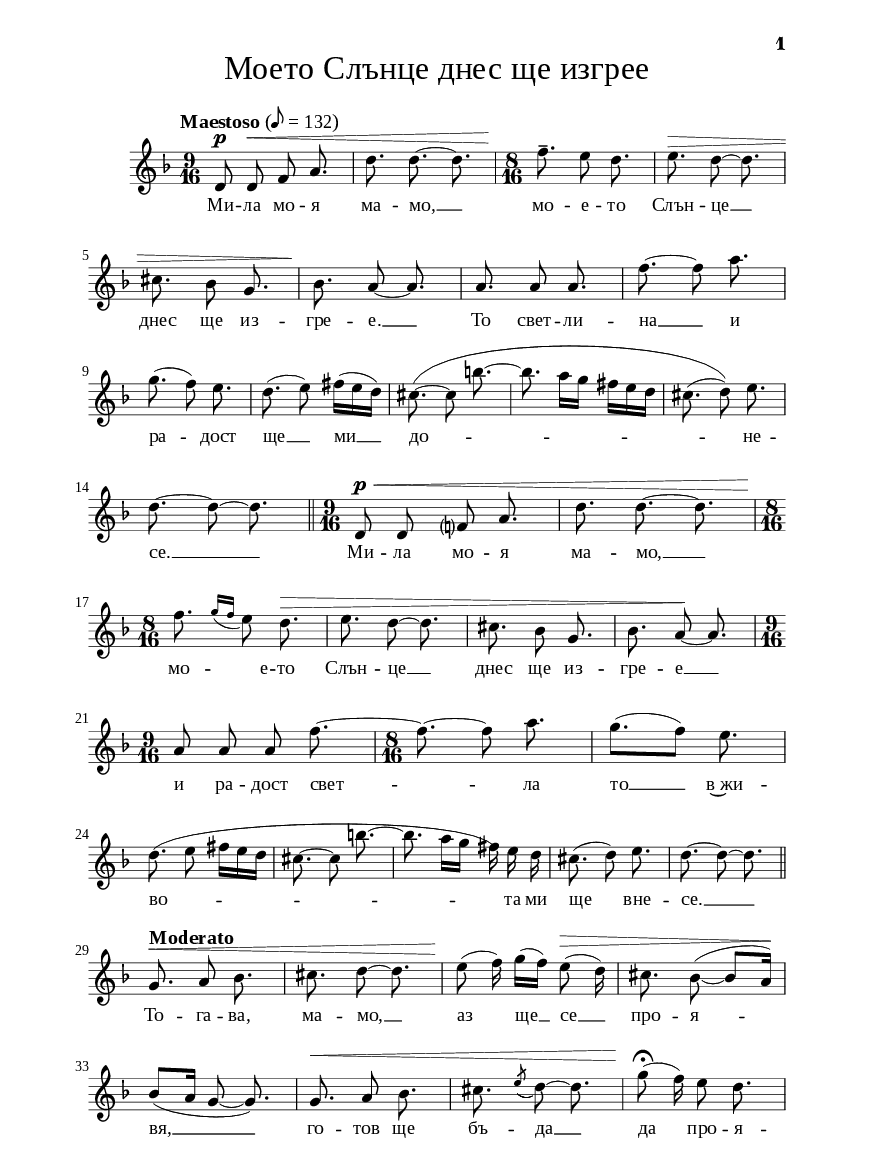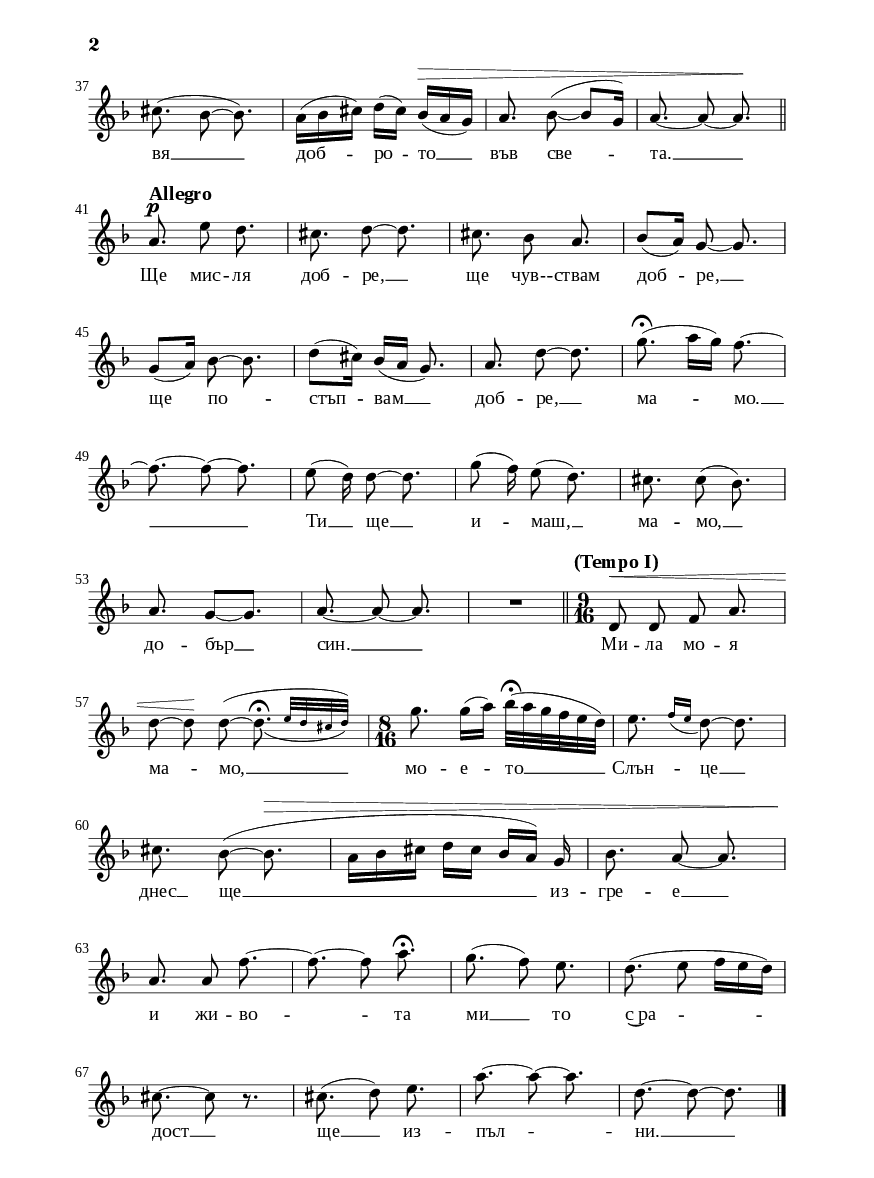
\version "2.24.4"

% include paper part and global functions
\include "include/globals.ily"

\bookpart {
  \label #'ref212
  \tocItem \markup "Моето Слънце днес ще изгрее"
   \include "include/bookpart-paper.ily"
  \score {
    \include "include/score-layout.ily"

    \new Voice \absolute {
      \clef treble
      \key d \minor
      \time 9/16
      \tempoFunc "Maestoso" 8 "132"
      \autoBeamOff

      d'8 ^\p  d'8 ^\<  f'8  a'8. | % 2
      d''8.  d''8. ~  d''8.
      | % 3
      \time 8/16  | % 3
      f''8. -- ^\!  e''8  d''8. | % 4
      e''8. ^\>  d''8 ~  d''8. \break | % 5
      cis''8.  bes'8  g'8. | % 6
      bes'8. ^\!  a'8 ~   a'8. | % 7
      a'8.  a'8  a'8. | % 8
      f''8. ~   f''8  a''8. \break | % 9
      g''8. (   f''8 ) e''8. |
      d''8. (   e''8 )   fis''16 ( [
      e''16  d''16 ) ] | % 11
      \shape #'((0 . 0.5) (0 . 1) (0 . 0) (0 . 0.5)) Slur
      cis''8. \=1( ~   cis''8  b''8. ~  | % 12
      b''8.  a''16 [  g''16 ]  fis''16
      [  e''16  d''16 ]  | % 13
      cis''8. (   d''8 ) \=1)   e''8. | \break % 14
      d''8. ~   d''8 ~  d''8. \bar "||"
      \time 9/16  | % 15
      d'8 ^\p ^\<  d'8  f'?8  a'8. | % 16
      d''8.  d''8. ~  d''8.
      \break | % 17
      \time 8/16  | % 17
      f''8. ^\! \acciaccatura {  g''16 [  f''16 ] }
      e''8 d''8. ^\> | % 18
      e''8.  d''8 ~   d''8.  | % 19
      cis''8.  bes'8  g'8. |
      bes'8.  a'8 ~  ^\!  a'8.  \break | % 21
      \time 9/16  | % 21
      a'8  a'8  a'8   f''8. ~  | % 22
      \time 8/16  | % 22
      f''8. ~   f''8   a''8. | % 23
      g''8. ( [  f''8 ) ]  e''8. \break | % 24
      \shape #'((0 . -2) (0 . 0) (0 . 0.5) (0 . -2)) Slur
      d''8.  \=1( e''8   fis''16 [
      e''16  d''16 ] | % 25
      cis''8. ~   cis''8  b''8. ~  | % 26
      b''8.  a''16   [g''16 ] fis''16 \=1)
      e''16  d''16 | % 27
      cis''8. (   d''8 )  e''8.  | % 28
      d''8. ~   d''8 ~  d''8.  \bar "||"
      \break | % 29
      \tempo "Moderato" g'8.^\<  a'8
      bes'8. |
      cis''8.  d''8 ~   d''8.  | % 31
      e''8 (  ^\!  f''16 )   g''16 (
      [f''16] )  e''8 ( ^\>  d''16 )  | % 32
      cis''8.   bes'8 ( ~   bes'8 [  a'16
      ) ] ^\! \break | % 33
      bes'8 (    [a'16]   g'8 ~  g'8. )  | % 34
      g'8. ^\<  a'8  bes'8. | % 35
      cis''8. \acciaccatura {  e''8 ( }  d''8 )
      ~  d''8. | % 36
      g''8 ( ^\fermata  _\!  f''16 )   e''8
      d''8.  | % 37
      cis''8. (   bes'8 ~  bes'8. )  | % 38
      a'16 ( [  bes'16  cis''16 ) ]
      d''16 ( [  cis''16 ) ]  bes'16 ( [ ^\>  a'16
      g'16 ) ] | % 39
      a'8.  bes'8 ( ~  bes'8 [  g'16 ) ] |

      a'8. ~   a'8 ~  a'8.  ^\! \bar "||"
      \break | % 41

      \tempo "Allegro" a'8. ^\p  e''8
      d''8. | % 42
      cis''8.  d''8 ~   d''8.  | % 43
      cis''8.  bes'8  a'8. | % 44
      bes'8 ( [  a'16 )  ] g'8 ~  g'8.  \break
      | % 45
      g'8 ( [  a'16 )  ] bes'8 ~  bes'8.  | % 46
      d''8 ( [  cis''16 ) ]  bes'16 ( [
      a'16 ] g'8. )  | % 47
      a'8.  d''8 ~   d''8.
      | % 48
      g''8. ( ^\fermata  a''16 [  g''16 )
      ] f''8. ~ \break | % 49
      f''8. ~   f''8 ~  f''8.  |
      e''8 (   d''16 )  d''8 ~  d''8.
      | % 51
      g''8 (  f''16 )  e''8 (  d''8.
      )  | % 52
      cis''8.   cis''8 (  bes'8. )  \break | % 53
      a'8.  g'8 ~ [  g'8. ] | % 54
      a'8. ~   a'8 ~  a'8.  | % 55
      R2 \bar "||"
      \time 9/16  | % 56
      \tempo "(Tempo I)"
      d'8 ^\<  d'8  f'8  a'8. \break | % 57
      d''8 ~ d''8  ^\!  d''8 ~ (  \once \override PhrasingSlur.direction = #down \afterGrace d''8. \fermata   \( { e''32  [d'' cis'' d''\))]}
      | % 58
      \time 8/16  | % 58
      g''8.  g''16 ( [  a''16 ) ]
      bes''32 ( ^\fermata [  a''32  g''32  f''32
      e''32  d''32 ) ] | % 59
      e''8. \acciaccatura {  f''16 [  e''16 ] }
      d''8 ~  d''8. \break |
      cis''8.  
      \shape #'((0 . -0.5) (0 . 1) (0 . 1) (0 . 0)) Slur
      bes'8 ( ~ bes'8.  ^\> | % 61
      a'16 [  bes'16  cis''16 ]  d''16
      [  cis''16 ]  bes'16 [  a'16 )  ] g'16
      | % 62
      bes'8.  a'8 ~   a'8. \break | % 63
      a'8. ^\!  a'8  f''8. ~ | % 64
      f''8. ~   f''8  a''8. ^\fermata  | % 65
      g''8. (   f''8 )   e''8. | % 66
      d''8. (   e''8   f''16 [  e''16
      d''16 ) ] \break | % 67
      cis''8. ~   cis''8  r8. | % 68
      cis''8. (   d''8 )   e''8. | % 69
      a''8. ~  a''8 ~  a''8. |

      d''8. ~  d''8 ~  d''8.  \bar "|."
    }

    \addlyrics {
      Ми -- ла мо -- я ма -- мо, __
      мо -- е -- то Слън -- це __ днес
      ще из -- гре -- е. __  То свет --
      ли -- на __  и ра -- дост ще __
      ми __ до  -- не -- се. __
      Ми -- ла мо -- я ма -- мо, __
      мо --  "       е" -- то Слън -- це __
      днес ще из -- гре -- е  __ и
      ра -- дост свет --  ла то __
      в~жи -- во  --
      та ми ще
      вне -- се. __   То -- га -- ва, ма
      -- мо, __ аз  ще  __ се __  про
      -- я --  вя,  __  го --
      тов ще бъ -- да __ да  про
      -- я -- вя  __ доб --  ро
      -- то  __  във све --
      та. __ Ще мис -- ля доб --
      ре, __  ще "чув-" -- ствам доб --
      ре, __  ще  по -- стъп --
      вам __   доб -- ре, __  ма --
      мо.  __   Ти __  ще __
      и -- маш, __  ма -- мо, __  до --
      бър __  син. __   Ми -- ла мо --
      я ма  --  мо, __ мо -- е -- то __
      Слън --  це __
      днес __ ще  __
      из -- гре -- е __  и жи
      -- во --  та ми __  то с~ра
      --    дост __  ще __  из
      -- пъл --  ни. __
    }

    \header {
      title = \titleFunc #'ref_desc_18 "Моето Слънце днес ще изгрее" "Moeto Slănce dnes šte izgree"
    }

    \midi{}

  }


} % bookpart

% Più mosso
%
